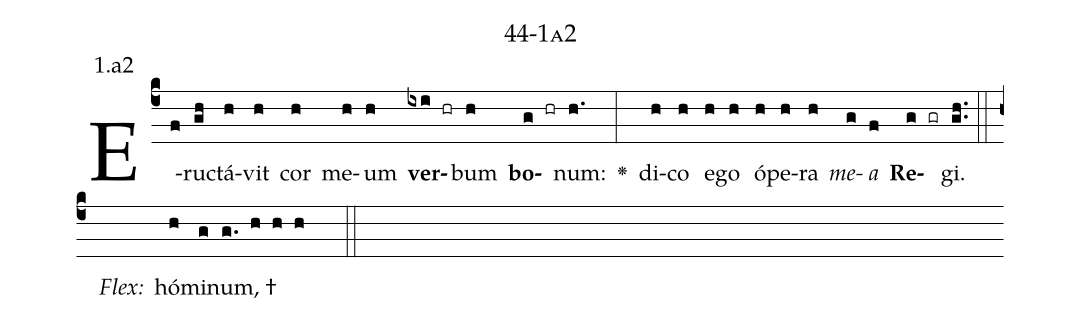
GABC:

name: 44-1a2;
annotation: 1.a2;
%%
(c4)E(f)ruc(gh)tá(h)vit(h) cor(h) me(h)um(h) <b>ver</b>(ixi hr)bum(h) <b>bo</b>(g hr)num:(h.) <v>\greheightstar</v>(:) di(h)co(h) e(h)go(h) ó(h)pe(h)ra(h) <i>me</i>(g)<i>a</i>(f) <b>Re</b>(g gr)gi.(gh..) (::)
<i>Flex:</i>()  hó(h)mi(g)num, †(g. h h h  ::)

%E(h) u(h) o(g) u(f) a(g) e.(gh..) (::)
